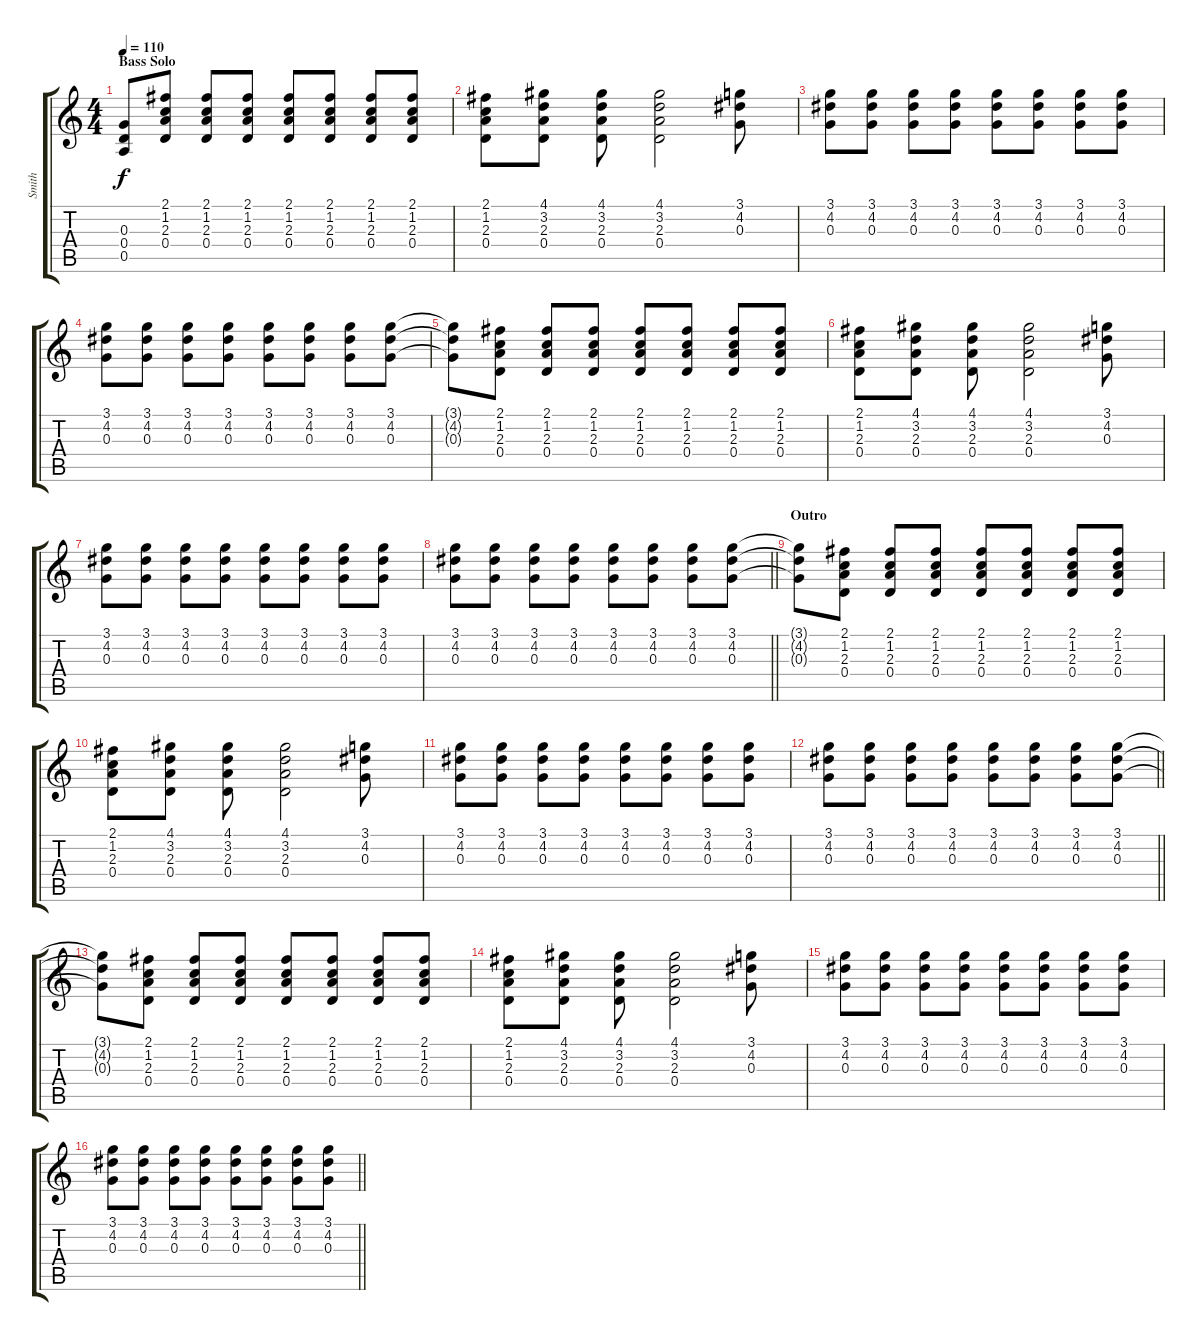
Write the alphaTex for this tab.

\track ("Smith" "Smith") {instrument electricguitarclean}
\staff {score tabs}
\tuning (E4 B3 G3 D3 A2 E2) {hide}
\ts (4 4)
\section ("" "Bass Solo")
\tempo 110
\clef g2
\ks c
(0.3{t} 0.4{t} 0.5).8{dy f} (2.1 1.2 2.3 0.4).8 (2.1 1.2 2.3 0.4).8 (2.1 1.2 2.3 0.4).8 (2.1 1.2 2.3 0.4).8 (2.1 1.2 2.3 0.4).8 (2.1 1.2 2.3 0.4).8 (2.1 1.2 2.3 0.4).8 |
(2.1 1.2 2.3 0.4).8 (4.1 3.2 2.3 0.4).8 (4.1 3.2 2.3 0.4).8 (4.1 3.2 2.3 0.4).2 (3.1 4.2 0.3).8 |
(3.1 4.2 0.3).8 (3.1 4.2 0.3).8 (3.1 4.2 0.3).8 (3.1 4.2 0.3).8 (3.1 4.2 0.3).8 (3.1 4.2 0.3).8 (3.1 4.2 0.3).8 (3.1 4.2 0.3).8 |
(3.1 4.2 0.3).8 (3.1 4.2 0.3).8 (3.1 4.2 0.3).8 (3.1 4.2 0.3).8 (3.1 4.2 0.3).8 (3.1 4.2 0.3).8 (3.1 4.2 0.3).8 (3.1 4.2 0.3).8 |
(3.1{t} 4.2{t} 0.3{t}).8 (2.1 1.2 2.3 0.4).8 (2.1 1.2 2.3 0.4).8 (2.1 1.2 2.3 0.4).8 (2.1 1.2 2.3 0.4).8 (2.1 1.2 2.3 0.4).8 (2.1 1.2 2.3 0.4).8 (2.1 1.2 2.3 0.4).8 |
(2.1 1.2 2.3 0.4).8 (4.1 3.2 2.3 0.4).8 (4.1 3.2 2.3 0.4).8 (4.1 3.2 2.3 0.4).2 (3.1 4.2 0.3).8 |
(3.1 4.2 0.3).8 (3.1 4.2 0.3).8 (3.1 4.2 0.3).8 (3.1 4.2 0.3).8 (3.1 4.2 0.3).8 (3.1 4.2 0.3).8 (3.1 4.2 0.3).8 (3.1 4.2 0.3).8 |
\barLineRight lightlight
(3.1 4.2 0.3).8 (3.1 4.2 0.3).8 (3.1 4.2 0.3).8 (3.1 4.2 0.3).8 (3.1 4.2 0.3).8 (3.1 4.2 0.3).8 (3.1 4.2 0.3).8 (3.1 4.2 0.3).8 |
\section ("" "Outro")
(3.1{t} 4.2{t} 0.3{t}).8 (2.1 1.2 2.3 0.4).8 (2.1 1.2 2.3 0.4).8 (2.1 1.2 2.3 0.4).8 (2.1 1.2 2.3 0.4).8 (2.1 1.2 2.3 0.4).8 (2.1 1.2 2.3 0.4).8 (2.1 1.2 2.3 0.4).8 |
(2.1 1.2 2.3 0.4).8 (4.1 3.2 2.3 0.4).8 (4.1 3.2 2.3 0.4).8 (4.1 3.2 2.3 0.4).2 (3.1 4.2 0.3).8 |
(3.1 4.2 0.3).8 (3.1 4.2 0.3).8 (3.1 4.2 0.3).8 (3.1 4.2 0.3).8 (3.1 4.2 0.3).8 (3.1 4.2 0.3).8 (3.1 4.2 0.3).8 (3.1 4.2 0.3).8 |
\barLineRight lightlight
(3.1 4.2 0.3).8 (3.1 4.2 0.3).8 (3.1 4.2 0.3).8 (3.1 4.2 0.3).8 (3.1 4.2 0.3).8 (3.1 4.2 0.3).8 (3.1 4.2 0.3).8 (3.1 4.2 0.3).8 |
(3.1{t} 4.2{t} 0.3{t}).8 (2.1 1.2 2.3 0.4).8 (2.1 1.2 2.3 0.4).8 (2.1 1.2 2.3 0.4).8 (2.1 1.2 2.3 0.4).8 (2.1 1.2 2.3 0.4).8 (2.1 1.2 2.3 0.4).8 (2.1 1.2 2.3 0.4).8 |
(2.1 1.2 2.3 0.4).8 (4.1 3.2 2.3 0.4).8 (4.1 3.2 2.3 0.4).8 (4.1 3.2 2.3 0.4).2 (3.1 4.2 0.3).8 |
(3.1 4.2 0.3).8 (3.1 4.2 0.3).8 (3.1 4.2 0.3).8 (3.1 4.2 0.3).8 (3.1 4.2 0.3).8 (3.1 4.2 0.3).8 (3.1 4.2 0.3).8 (3.1 4.2 0.3).8 |
\barLineRight lightlight
(3.1 4.2 0.3).8 (3.1 4.2 0.3).8 (3.1 4.2 0.3).8 (3.1 4.2 0.3).8 (3.1 4.2 0.3).8 (3.1 4.2 0.3).8 (3.1 4.2 0.3).8 (3.1 4.2 0.3).8
